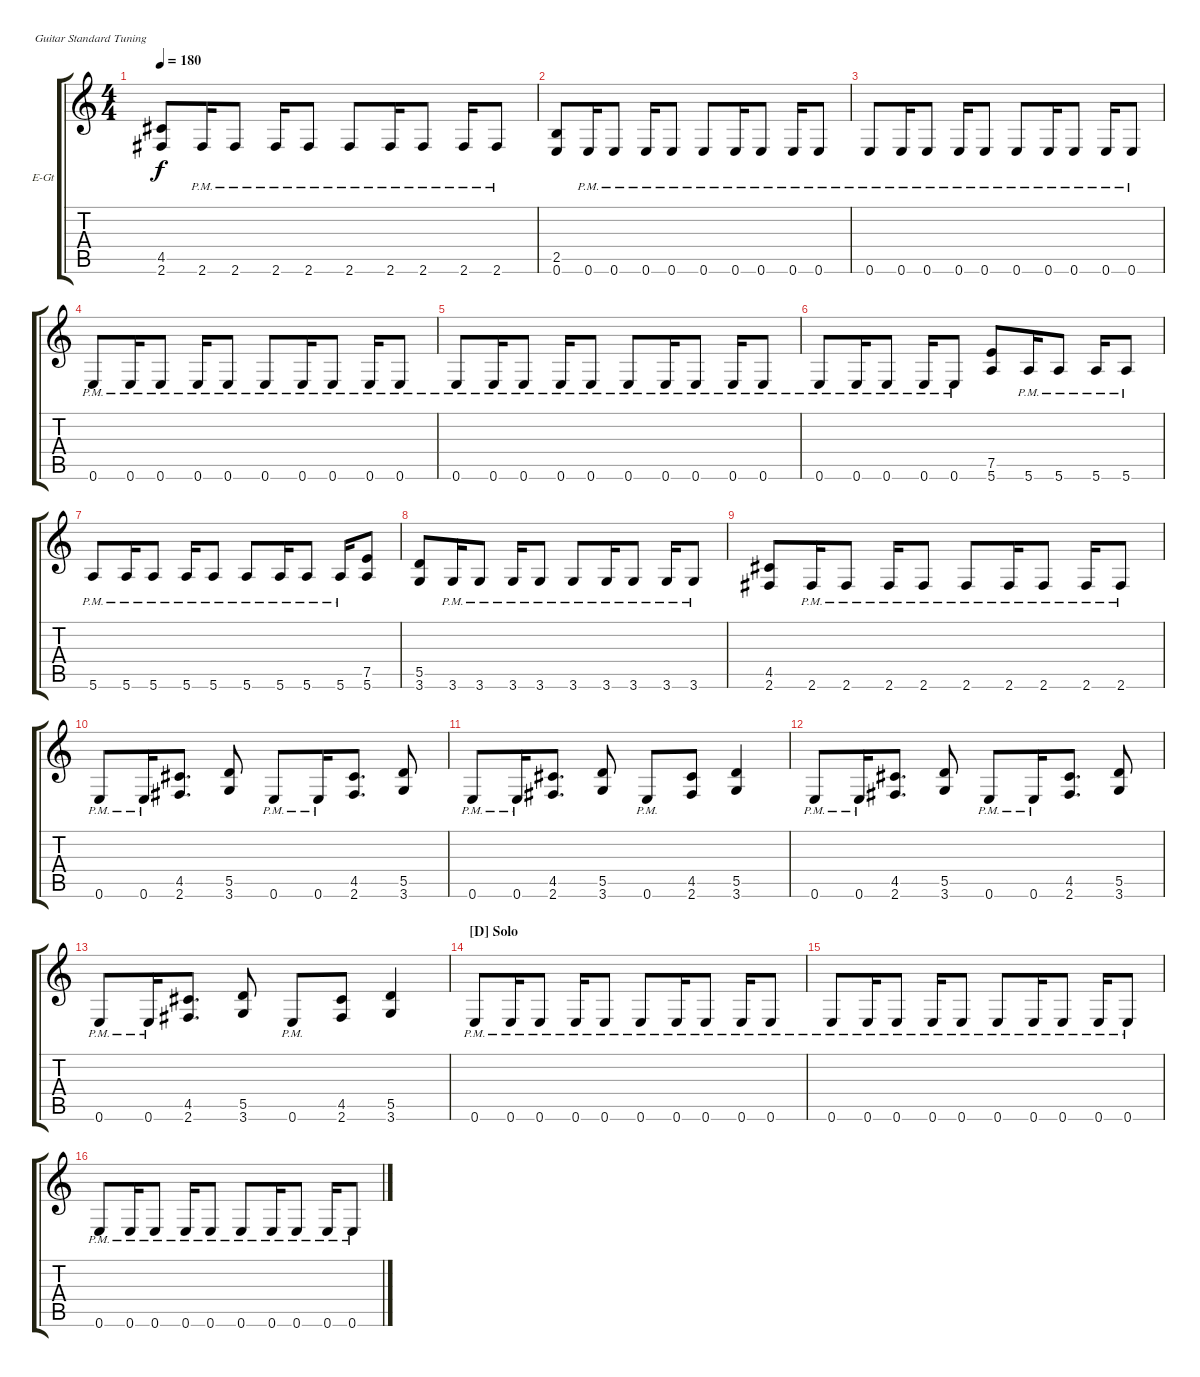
\bracketExtendMode groupsimilarinstruments
\firstSystemTrackNameOrientation horizontal
\otherSystemsTrackNameOrientation horizontal
\track ("Rhythm L" "E-Gt") {instrument distortionguitar}
\staff {score tabs}
\tuning (E4 B3 G3 D3 A2 E2)
\ts (4 4)
\tempo 180
\clef g2
\scale
1.03909
\ks c
(4.5 2.6).8{dy f} 2.6{pm}.16 2.6{pm}.8 2.6{pm}.16 2.6{pm}.8 2.6{pm}.8 2.6{pm}.16 2.6{pm}.8 2.6{pm}.16 2.6{pm}.8 |
\scale
0.960908 (2.5 0.6).8 0.6{pm}.16 0.6{pm}.8 0.6{pm}.16 0.6{pm}.8 0.6{pm}.8 0.6{pm}.16 0.6{pm}.8 0.6{pm}.16 0.6{pm}.8 |
\scale
1.03909 0.6{pm}.8 0.6{pm}.16 0.6{pm}.8 0.6{pm}.16 0.6{pm}.8 0.6{pm}.8 0.6{pm}.16 0.6{pm}.8 0.6{pm}.16 0.6{pm}.8 |
\scale
0.960908 0.6{pm}.8 0.6{pm}.16 0.6{pm}.8 0.6{pm}.16 0.6{pm}.8 0.6{pm}.8 0.6{pm}.16 0.6{pm}.8 0.6{pm}.16 0.6{pm}.8 |
\scale
1.03909 0.6{pm}.8 0.6{pm}.16 0.6{pm}.8 0.6{pm}.16 0.6{pm}.8 0.6{pm}.8 0.6{pm}.16 0.6{pm}.8 0.6{pm}.16 0.6{pm}.8 |
\scale
0.960908 0.6{pm}.8 0.6{pm}.16 0.6{pm}.8 0.6{pm}.16 0.6{pm}.8 (7.5 5.6).8 5.6{pm}.16 5.6{pm}.8 5.6{pm}.16 5.6{pm}.8 |
\scale
1.03909 5.6{pm}.8 5.6{pm}.16 5.6{pm}.8 5.6{pm}.16 5.6{pm}.8 5.6{pm}.8 5.6{pm}.16 5.6{pm}.8 5.6{pm}.16 (5.6 7.5).8 |
\scale
0.960908 (5.5 3.6).8 3.6{pm}.16 3.6{pm}.8 3.6{pm}.16 3.6{pm}.8 3.6{pm}.8 3.6{pm}.16 3.6{pm}.8 3.6{pm}.16 3.6{pm}.8 |
\scale
1.03909 (4.5 2.6).8 2.6{pm}.16 2.6{pm}.8 2.6{pm}.16 2.6{pm}.8 2.6{pm}.8 2.6{pm}.16 2.6{pm}.8 2.6{pm}.16 2.6{pm}.8 |
\scale
0.960908 0.6{pm}.8 0.6{pm}.16 (4.5 2.6).8{d} (5.5 3.6).8 0.6{pm}.8 0.6{pm}.16 (4.5 2.6).8{d} (5.5 3.6).8 |
\scale
1.03909 0.6{pm}.8 0.6{pm}.16 (4.5 2.6).8{d} (5.5 3.6).8 0.6{pm}.8 (4.5 2.6).8 (5.5 3.6).4 |
\scale
0.960908 0.6{pm}.8 0.6{pm}.16 (4.5 2.6).8{d} (5.5 3.6).8 0.6{pm}.8 0.6{pm}.16 (4.5 2.6).8{d} (5.5 3.6).8 |
\scale
1.03909 0.6{pm}.8 0.6{pm}.16 (4.5 2.6).8{d} (5.5 3.6).8 0.6{pm}.8 (4.5 2.6).8 (5.5 3.6).4 |
\section ("D" "Solo")
\scale
0.960908 0.6{pm}.8 0.6{pm}.16 0.6{pm}.8 0.6{pm}.16 0.6{pm}.8 0.6{pm}.8 0.6{pm}.16 0.6{pm}.8 0.6{pm}.16 0.6{pm}.8 |
\scale
1.03909 0.6{pm}.8 0.6{pm}.16 0.6{pm}.8 0.6{pm}.16 0.6{pm}.8 0.6{pm}.8 0.6{pm}.16 0.6{pm}.8 0.6{pm}.16 0.6{pm}.8 |
\scale
0.960908 0.6{pm}.8 0.6{pm}.16 0.6{pm}.8 0.6{pm}.16 0.6{pm}.8 0.6{pm}.8 0.6{pm}.16 0.6{pm}.8 0.6{pm}.16 0.6{pm}.8
